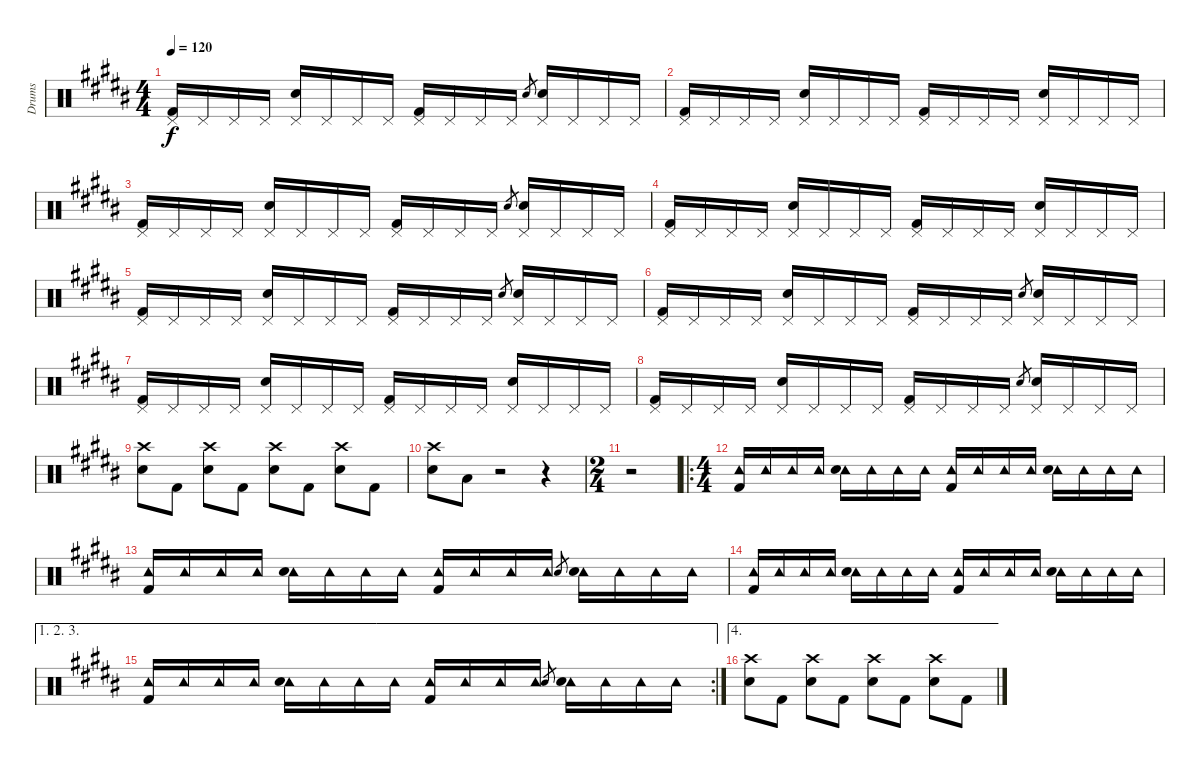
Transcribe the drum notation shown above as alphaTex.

\track ("Drums" "Drums") {instrument percussion}
\staff {score}
\articulation defaults
\ts (4 4)
\tempo 120
\clef neutral
\ks b
("Pedal Hi-Hat (hit)" "Kick (hit) 2").16{dy f} "Pedal Hi-Hat (hit)".16 "Pedal Hi-Hat (hit)".16 "Pedal Hi-Hat (hit)".16 ("Pedal Hi-Hat (hit)" "Snare (hit) 2").16 "Pedal Hi-Hat (hit)".16 "Pedal Hi-Hat (hit)".16 "Pedal Hi-Hat (hit)".16 ("Pedal Hi-Hat (hit)" "Kick (hit) 2").16 "Pedal Hi-Hat (hit)".16 "Pedal Hi-Hat (hit)".16 "Pedal Hi-Hat (hit)".16 "Snare (hit) 2".8{gr} ("Pedal Hi-Hat (hit)" "Snare (hit) 2").16 "Pedal Hi-Hat (hit)".16 "Pedal Hi-Hat (hit)".16 "Pedal Hi-Hat (hit)".16 |
("Pedal Hi-Hat (hit)" "Kick (hit) 2").16 "Pedal Hi-Hat (hit)".16 "Pedal Hi-Hat (hit)".16 "Pedal Hi-Hat (hit)".16 ("Pedal Hi-Hat (hit)" "Snare (hit) 2").16 "Pedal Hi-Hat (hit)".16 "Pedal Hi-Hat (hit)".16 "Pedal Hi-Hat (hit)".16 ("Pedal Hi-Hat (hit)" "Kick (hit) 2").16 "Pedal Hi-Hat (hit)".16 "Pedal Hi-Hat (hit)".16 "Pedal Hi-Hat (hit)".16 ("Pedal Hi-Hat (hit)" "Snare (hit) 2").16 "Pedal Hi-Hat (hit)".16 "Pedal Hi-Hat (hit)".16 "Pedal Hi-Hat (hit)".16 |
("Pedal Hi-Hat (hit)" "Kick (hit) 2").16 "Pedal Hi-Hat (hit)".16 "Pedal Hi-Hat (hit)".16 "Pedal Hi-Hat (hit)".16 ("Pedal Hi-Hat (hit)" "Snare (hit) 2").16 "Pedal Hi-Hat (hit)".16 "Pedal Hi-Hat (hit)".16 "Pedal Hi-Hat (hit)".16 ("Pedal Hi-Hat (hit)" "Kick (hit) 2").16 "Pedal Hi-Hat (hit)".16 "Pedal Hi-Hat (hit)".16 "Pedal Hi-Hat (hit)".16 "Snare (hit) 2".8{gr} ("Pedal Hi-Hat (hit)" "Snare (hit) 2").16 "Pedal Hi-Hat (hit)".16 "Pedal Hi-Hat (hit)".16 "Pedal Hi-Hat (hit)".16 |
("Pedal Hi-Hat (hit)" "Kick (hit) 2").16 "Pedal Hi-Hat (hit)".16 "Pedal Hi-Hat (hit)".16 "Pedal Hi-Hat (hit)".16 ("Pedal Hi-Hat (hit)" "Snare (hit) 2").16 "Pedal Hi-Hat (hit)".16 "Pedal Hi-Hat (hit)".16 "Pedal Hi-Hat (hit)".16 ("Pedal Hi-Hat (hit)" "Kick (hit) 2").16 "Pedal Hi-Hat (hit)".16 "Pedal Hi-Hat (hit)".16 "Pedal Hi-Hat (hit)".16 ("Pedal Hi-Hat (hit)" "Snare (hit) 2").16 "Pedal Hi-Hat (hit)".16 "Pedal Hi-Hat (hit)".16 "Pedal Hi-Hat (hit)".16 |
("Pedal Hi-Hat (hit)" "Kick (hit) 2").16 "Pedal Hi-Hat (hit)".16 "Pedal Hi-Hat (hit)".16 "Pedal Hi-Hat (hit)".16 ("Pedal Hi-Hat (hit)" "Snare (hit) 2").16 "Pedal Hi-Hat (hit)".16 "Pedal Hi-Hat (hit)".16 "Pedal Hi-Hat (hit)".16 ("Pedal Hi-Hat (hit)" "Kick (hit) 2").16 "Pedal Hi-Hat (hit)".16 "Pedal Hi-Hat (hit)".16 "Pedal Hi-Hat (hit)".16 "Snare (hit) 2".8{gr} ("Pedal Hi-Hat (hit)" "Snare (hit) 2").16 "Pedal Hi-Hat (hit)".16 "Pedal Hi-Hat (hit)".16 "Pedal Hi-Hat (hit)".16 |
("Pedal Hi-Hat (hit)" "Kick (hit) 2").16 "Pedal Hi-Hat (hit)".16 "Pedal Hi-Hat (hit)".16 "Pedal Hi-Hat (hit)".16 ("Pedal Hi-Hat (hit)" "Snare (hit) 2").16 "Pedal Hi-Hat (hit)".16 "Pedal Hi-Hat (hit)".16 "Pedal Hi-Hat (hit)".16 ("Pedal Hi-Hat (hit)" "Kick (hit) 2").16 "Pedal Hi-Hat (hit)".16 "Pedal Hi-Hat (hit)".16 "Pedal Hi-Hat (hit)".16 "Snare (hit) 2".8{gr} ("Pedal Hi-Hat (hit)" "Snare (hit) 2").16 "Pedal Hi-Hat (hit)".16 "Pedal Hi-Hat (hit)".16 "Pedal Hi-Hat (hit)".16 |
("Pedal Hi-Hat (hit)" "Kick (hit) 2").16 "Pedal Hi-Hat (hit)".16 "Pedal Hi-Hat (hit)".16 "Pedal Hi-Hat (hit)".16 ("Pedal Hi-Hat (hit)" "Snare (hit) 2").16 "Pedal Hi-Hat (hit)".16 "Pedal Hi-Hat (hit)".16 "Pedal Hi-Hat (hit)".16 ("Pedal Hi-Hat (hit)" "Kick (hit) 2").16 "Pedal Hi-Hat (hit)".16 "Pedal Hi-Hat (hit)".16 "Pedal Hi-Hat (hit)".16 ("Pedal Hi-Hat (hit)" "Snare (hit) 2").16 "Pedal Hi-Hat (hit)".16 "Pedal Hi-Hat (hit)".16 "Pedal Hi-Hat (hit)".16 |
("Pedal Hi-Hat (hit)" "Kick (hit) 2").16 "Pedal Hi-Hat (hit)".16 "Pedal Hi-Hat (hit)".16 "Pedal Hi-Hat (hit)".16 ("Pedal Hi-Hat (hit)" "Snare (hit) 2").16 "Pedal Hi-Hat (hit)".16 "Pedal Hi-Hat (hit)".16 "Pedal Hi-Hat (hit)".16 ("Pedal Hi-Hat (hit)" "Kick (hit) 2").16 "Pedal Hi-Hat (hit)".16 "Pedal Hi-Hat (hit)".16 "Pedal Hi-Hat (hit)".16 "Snare (hit) 2".8{gr} ("Pedal Hi-Hat (hit)" "Snare (hit) 2").16 "Pedal Hi-Hat (hit)".16 "Pedal Hi-Hat (hit)".16 "Pedal Hi-Hat (hit)".16 |
("Crash high (hit)" "Snare (hit) 2").8 "Kick (hit) 2".8 ("Crash high (hit)" "Snare (hit) 2").8 "Kick (hit) 2".8 ("Crash high (hit)" "Snare (hit) 2").8 "Kick (hit) 2".8 ("Crash high (hit)" "Snare (hit) 2").8 "Kick (hit) 2".8 |
("Crash high (hit)" "Snare (hit) 2").8 "Low Floor Tom (hit)".8 r.2 r.4 |
\ts (2 4)
r.2 |
\ro
\ts (4 4)
("Tambourine (hit)" "Kick (hit) 2").16 "Tambourine (hit)".16 "Tambourine (hit)".16 "Tambourine (hit)".16 ("Tambourine (hit)" "Snare (hit) 2").16 "Tambourine (hit)".16 "Tambourine (hit)".16 "Tambourine (hit)".16 ("Tambourine (hit)" "Kick (hit) 2").16 "Tambourine (hit)".16 "Tambourine (hit)".16 "Tambourine (hit)".16 ("Tambourine (hit)" "Snare (hit) 2").16 "Tambourine (hit)".16 "Tambourine (hit)".16 "Tambourine (hit)".16 |
("Tambourine (hit)" "Kick (hit) 2").16 "Tambourine (hit)".16 "Tambourine (hit)".16 "Tambourine (hit)".16 ("Tambourine (hit)" "Snare (hit) 2").16 "Tambourine (hit)".16 "Tambourine (hit)".16 "Tambourine (hit)".16 ("Tambourine (hit)" "Kick (hit) 2").16 "Tambourine (hit)".16 "Tambourine (hit)".16 "Tambourine (hit)".16 "Snare (hit) 2".8{gr} ("Tambourine (hit)" "Snare (hit) 2").16 "Tambourine (hit)".16 "Tambourine (hit)".16 "Tambourine (hit)".16 |
("Tambourine (hit)" "Kick (hit) 2").16 "Tambourine (hit)".16 "Tambourine (hit)".16 "Tambourine (hit)".16 ("Tambourine (hit)" "Snare (hit) 2").16 "Tambourine (hit)".16 "Tambourine (hit)".16 "Tambourine (hit)".16 ("Tambourine (hit)" "Kick (hit) 2").16 "Tambourine (hit)".16 "Tambourine (hit)".16 "Tambourine (hit)".16 ("Tambourine (hit)" "Snare (hit) 2").16 "Tambourine (hit)".16 "Tambourine (hit)".16 "Tambourine (hit)".16 |
\ae (1 2 3)
\rc 2
("Tambourine (hit)" "Kick (hit) 2").16 "Tambourine (hit)".16 "Tambourine (hit)".16 "Tambourine (hit)".16 ("Tambourine (hit)" "Snare (hit) 2").16 "Tambourine (hit)".16 "Tambourine (hit)".16 "Tambourine (hit)".16 ("Tambourine (hit)" "Kick (hit) 2").16 "Tambourine (hit)".16 "Tambourine (hit)".16 "Tambourine (hit)".16 "Snare (hit) 2".8{gr} ("Tambourine (hit)" "Snare (hit) 2").16 "Tambourine (hit)".16 "Tambourine (hit)".16 "Tambourine (hit)".16 |
\ae 4
("Crash high (hit)" "Snare (hit) 2").8 "Kick (hit) 2".8 ("Crash high (hit)" "Snare (hit) 2").8 "Kick (hit) 2".8 ("Crash high (hit)" "Snare (hit) 2").8 "Kick (hit) 2".8 ("Crash high (hit)" "Snare (hit) 2").8 "Kick (hit) 2".8
